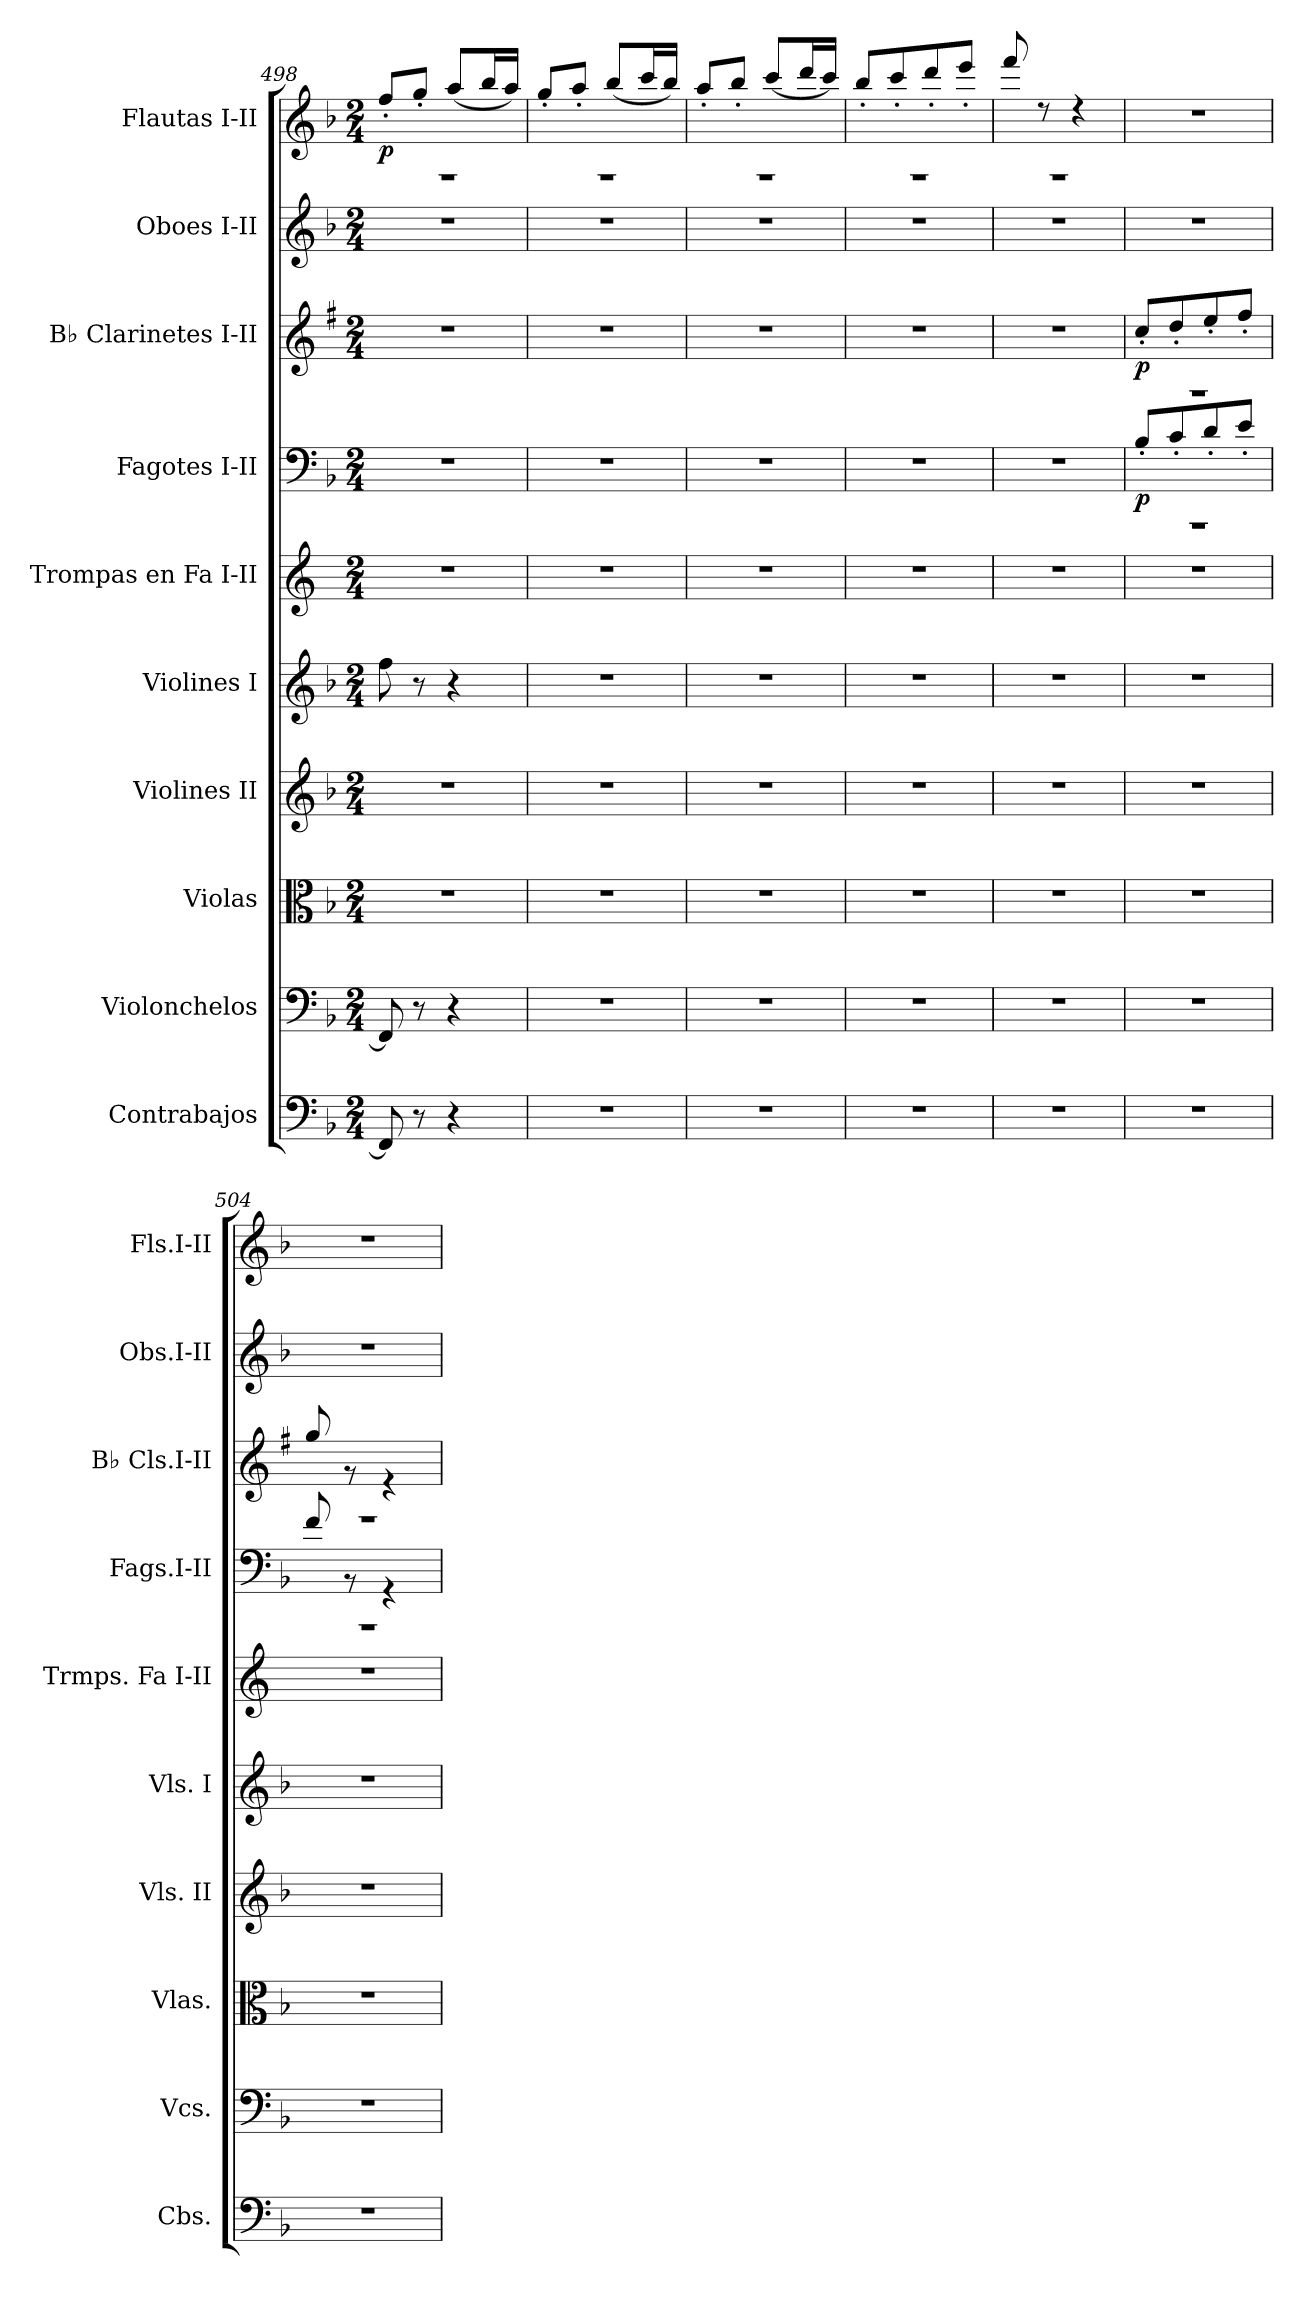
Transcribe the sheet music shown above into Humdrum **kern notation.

**kern	**kern	**kern	**kern	**kern	**kern	**kern	**dynam	**kern	**dynam	**kern	**kern	**dynam
*part10	*part9	*part8	*part7	*part6	*part5	*part4	*part4	*part3	*part3	*part2	*part1	*part1
*staff10	*staff9	*staff8	*staff7	*staff6	*staff5	*staff4	*staff4	*staff3	*staff3	*staff2	*staff1	*staff1
*I"Contrabajos	*I"Violonchelos	*I"Violas	*I"Violines II	*I"Violines I	*I"Trompas en Fa I-II	*I"Fagotes I-II	*	*I"B♭ Clarinetes I-II	*	*I"Oboes I-II	*I"Flautas I-II	*
*I'Cbs.	*I'Vcs.	*I'Vlas.	*I'Vls. II	*I'Vls. I	*I'Trmps. Fa I-II	*I'Fags.I-II	*	*I'B♭ Cls.I-II	*	*I'Obs.I-II	*I'Fls.I-II	*
*clefF4	*clefF4	*clefC3	*clefG2	*clefG2	*clefG2	*clefF4	*	*clefG2	*	*clefG2	*clefG2	*
*ITrd7c12	*	*	*	*	*ITrd4c7	*	*	*ITrd1c2	*	*	*	*
*k[b-]	*k[b-]	*k[b-]	*k[b-]	*k[b-]	*k[b-]	*k[b-]	*	*k[b-]	*	*k[b-]	*k[b-]	*
*M2/4	*M2/4	*M2/4	*M2/4	*M2/4	*M2/4	*M2/4	*	*M2/4	*	*M2/4	*M2/4	*
=498	=498	=498	=498	=498	=498	=498	=498	=498	=498	=498	=498	=498
*	*	*	*	*	*	*	*	*	*	*	*^	*
!	!	!	!	!	!	!	!	!	!	!	!	!	!LO:DY:b
8FFF/]	8FF/]	2r	2r	8ff\	2r	2r	.	2r	.	2r	2rF	8ff'/L	p
8r	8r	.	.	8r	.	.	.	.	.	.	.	8gg'/J	.
4r	4r	.	.	4r	.	.	.	.	.	.	.	(8aa/L	.
.	.	.	.	.	.	.	.	.	.	.	.	16bb-/L	.
.	.	.	.	.	.	.	.	.	.	.	.	16aa/JJ)	.
=499	=499	=499	=499	=499	=499	=499	=499	=499	=499	=499	=499	=499	=499
2r	2r	2r	2r	2r	2r	2r	.	2r	.	2r	2rF	8gg'/L	.
.	.	.	.	.	.	.	.	.	.	.	.	8aa'/J	.
.	.	.	.	.	.	.	.	.	.	.	.	(8bb-/L	.
.	.	.	.	.	.	.	.	.	.	.	.	16ccc/L	.
.	.	.	.	.	.	.	.	.	.	.	.	16bb-/JJ)	.
!!LO:PB:g=z	!!
=500	=500	=500	=500	=500	=500	=500	=500	=500	=500	=500	=500	=500	=500
2r	2r	2r	2r	2r	2r	2r	.	2r	.	2r	2rF	8aa'/L	.
.	.	.	.	.	.	.	.	.	.	.	.	8bb-'/J	.
.	.	.	.	.	.	.	.	.	.	.	.	(8ccc/L	.
.	.	.	.	.	.	.	.	.	.	.	.	16ddd/L	.
.	.	.	.	.	.	.	.	.	.	.	.	16ccc/JJ)	.
=501	=501	=501	=501	=501	=501	=501	=501	=501	=501	=501	=501	=501	=501
2r	2r	2r	2r	2r	2r	2r	.	2r	.	2r	2rF	8bb-'/L	.
.	.	.	.	.	.	.	.	.	.	.	.	8ccc'/	.
.	.	.	.	.	.	.	.	.	.	.	.	8ddd'/	.
.	.	.	.	.	.	.	.	.	.	.	.	8eee'/J	.
=502	=502	=502	=502	=502	=502	=502	=502	=502	=502	=502	=502	=502	=502
2r	2r	2r	2r	2r	2r	2r	.	2r	.	2r	2rF	8fff/	.
.	.	.	.	.	.	.	.	.	.	.	.	8rdd	.
.	.	.	.	.	.	.	.	.	.	.	.	4rdd	.
=503	=503	=503	=503	=503	=503	=503	=503	=503	=503	=503	=503	=503	=503
*	*	*	*	*	*	*^	*	*^	*	*	*	*	*
!	!	!	!	!	!	!	!	!LO:DY:b	!	!	!LO:DY:b	!	!	!	!
*	*	*	*	*	*	*	*	*	*	*	*	*	*v	*v	*
2r	2r	2r	2r	2r	2r	2rAAA	8B-'/L	p	2rF	8b-'/L	p	2r	2r	.
.	.	.	.	.	.	.	8c'/	.	.	8cc'/	.	.	.	.
.	.	.	.	.	.	.	8d'/	.	.	8dd'/	.	.	.	.
.	.	.	.	.	.	.	8e'/J	.	.	8ee'/J	.	.	.	.
=504	=504	=504	=504	=504	=504	=504	=504	=504	=504	=504	=504	=504	=504	=504
2r	2r	2r	2r	2r	2r	2rAAA	8f/	.	2rF	8ff/	.	2r	2r	.
.	.	.	.	.	.	.	8r	.	.	8r	.	.	.	.
.	.	.	.	.	.	.	4r	.	.	4r	.	.	.	.
*	*	*	*	*	*	*v	*v	*	*	*	*	*	*	*
*	*	*	*	*	*	*	*	*v	*v	*	*	*	*
=	=	=	=	=	=	=	=	=	=	=	=	=
*-	*-	*-	*-	*-	*-	*-	*-	*-	*-	*-	*-	*-
